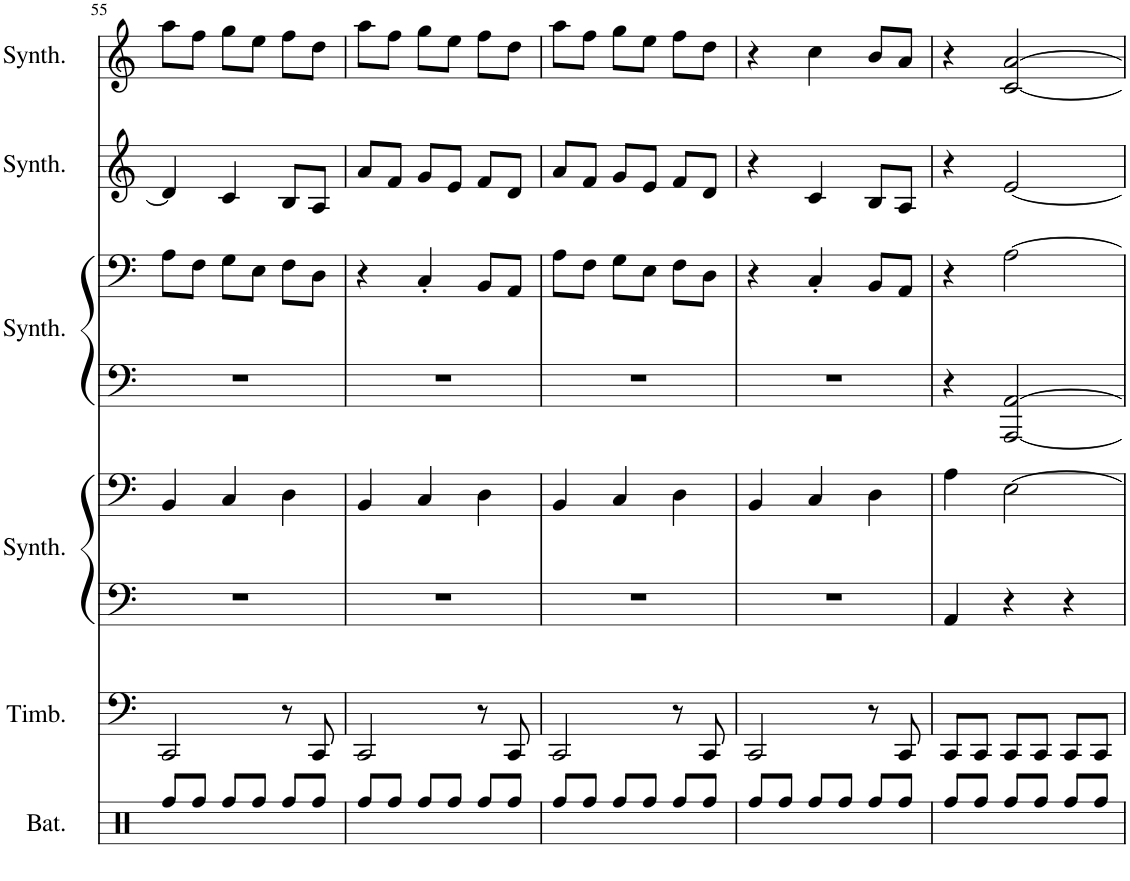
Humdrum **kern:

**kern	**kern	**kern	**kern	**kern	**kern	**kern	**kern
*part6	*part5	*part4	*part4	*part3	*part3	*part2	*part1
*staff8	*staff7	*staff6	*staff5	*staff4	*staff3	*staff2	*staff1
*I"Batterie	*I"Timbales	*I"Synthétiseur d'effets	*	*I"Synthétiseur d'effets	*	*I"Synthétiseur d'effets	*I"Synthétiseur d'effets
*I'Bat.	*I'Timb.	*I'Synth.	*	*I'Synth.	*	*I'Synth.	*I'Synth.
!!LO:PB:g=z
*clefX	*clefF4	*clefF4	*clefF4	*clefF4	*clefF4	*clefG2	*clefG2
*k[]	*k[]	*k[]	*k[]	*k[]	*k[]	*k[]	*k[]
*M3/4	*M3/4	*M3/4	*M3/4	*M3/4	*M3/4	*M3/4	*M3/4
=55	=55	=55	=55	=55	=55	=55	=55
8Rff/L	2CC/	2.r	4BB/	2.r	8A\L	4d/]	8aa\L
8Rff/J	.	.	.	.	8F\J	.	8ff\J
8Rff/L	.	.	4C/	.	8G\L	4c/	8gg\L
8Rff/J	.	.	.	.	8E\J	.	8ee\J
8Rff/L	8r	.	4D\	.	8F\L	8B/L	8ff\L
8Rff/J	8CC/	.	.	.	8D\J	8A/J	8dd\J
=56	=56	=56	=56	=56	=56	=56	=56
8Rff/L	2CC/	2.r	4BB/	2.r	4r	8a/L	8aa\L
8Rff/J	.	.	.	.	.	8f/J	8ff\J
8Rff/L	.	.	4C/	.	4C'/	8g/L	8gg\L
8Rff/J	.	.	.	.	.	8e/J	8ee\J
8Rff/L	8r	.	4D\	.	8BB/L	8f/L	8ff\L
8Rff/J	8CC/	.	.	.	8AA/J	8d/J	8dd\J
=57	=57	=57	=57	=57	=57	=57	=57
8Rff/L	2CC/	2.r	4BB/	2.r	8A\L	8a/L	8aa\L
8Rff/J	.	.	.	.	8F\J	8f/J	8ff\J
8Rff/L	.	.	4C/	.	8G\L	8g/L	8gg\L
8Rff/J	.	.	.	.	8E\J	8e/J	8ee\J
8Rff/L	8r	.	4D\	.	8F\L	8f/L	8ff\L
8Rff/J	8CC/	.	.	.	8D\J	8d/J	8dd\J
=58	=58	=58	=58	=58	=58	=58	=58
8Rff/L	2CC/	2.r	4BB/	2.r	4r	4r	4r
8Rff/J	.	.	.	.	.	.	.
8Rff/L	.	.	4C/	.	4C'/	4c/	4cc\
8Rff/J	.	.	.	.	.	.	.
8Rff/L	8r	.	4D\	.	8BB/L	8B/L	8b/L
8Rff/J	8CC/	.	.	.	8AA/J	8A/J	8a/J
=59	=59	=59	=59	=59	=59	=59	=59
8Rff/L	8CC/L	4AA/	4A\	4r	4r	4r	4r
8Rff/J	8CC/J	.	.	.	.	.	.
8Rff/L	8CC/L	4r	[2E\	[2AAA/ [2AA/	[2A\	[2e/	[2c/ [2a/
8Rff/J	8CC/J	.	.	.	.	.	.
8Rff/L	8CC/L	4r	.	.	.	.	.
8Rff/J	8CC/J	.	.	.	.	.	.
=	=	=	=	=	=	=	=
*-	*-	*-	*-	*-	*-	*-	*-
